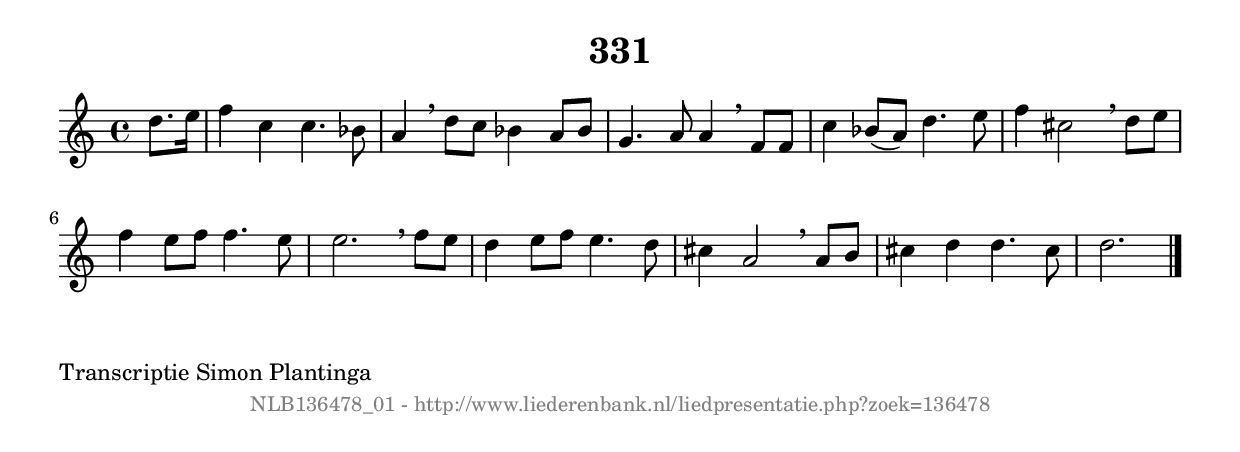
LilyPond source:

%
% produced by wce2krn 1.64 (7 June 2014)
%
\version"2.16"
#(append! paper-alist '(("long" . (cons (* 210 mm) (* 2000 mm)))))
#(set-default-paper-size "long")
sb = {\breathe}
mBreak = {\breathe }
bBreak = {\breathe }
x = {\once\override NoteHead #'style = #'cross }
gl=\glissando
itime={\override Staff.TimeSignature #'stencil = ##f }
ficta = {\once\set suggestAccidentals = ##t}
fine = {\once\override Score.RehearsalMark #'self-alignment-X = #1 \mark \markup {\italic{Fine}}}
dc = {\once\override Score.RehearsalMark #'self-alignment-X = #1 \mark \markup {\italic{D.C.}}}
dcf = {\once\override Score.RehearsalMark #'self-alignment-X = #1 \mark \markup {\italic{D.C. al Fine}}}
dcc = {\once\override Score.RehearsalMark #'self-alignment-X = #1 \mark \markup {\italic{D.C. al Coda}}}
ds = {\once\override Score.RehearsalMark #'self-alignment-X = #1 \mark \markup {\italic{D.S.}}}
dsf = {\once\override Score.RehearsalMark #'self-alignment-X = #1 \mark \markup {\italic{D.S. al Fine}}}
dsc = {\once\override Score.RehearsalMark #'self-alignment-X = #1 \mark \markup {\italic{D.S. al Coda}}}
pv = {\set Score.repeatCommands = #'((volta "1"))}
sv = {\set Score.repeatCommands = #'((volta "2"))}
tv = {\set Score.repeatCommands = #'((volta "3"))}
qv = {\set Score.repeatCommands = #'((volta "4"))}
xv = {\set Score.repeatCommands = #'((volta #f))}
\header{ tagline = ""
title = "331"
}
\score {{
\key d \dorian
\relative g'
{
\set melismaBusyProperties = #'()
\partial 32*8
\time 4/4
\tempo 4=120
\override Score.MetronomeMark #'transparent = ##t
\override Score.RehearsalMark #'break-visibility = #(vector #t #t #f)
d'8. e16 | f4 c4 c4. bes8 | a4 \sb d8 c8 bes4 a8 bes8 | g4. a8 a4 \sb f8 f8 | c'4 bes8( a8) d4. e8 | f4 cis2 \mBreak
d8 e8 | f4 e8 f8 f4. e8 | e2. \sb f8 e8 | d4 e8 f8 e4. d8 | cis4 a2 \sb a8 b8 | cis4 d4 d4. cis8 | d2. \bar "|."
 }}
 \midi { }
 \layout {
            indent = 0.0\cm
}
}
\markup { \wordwrap-string #" 
Transcriptie Simon Plantinga
"}
\markup { \vspace #0 } \markup { \with-color #grey \fill-line { \center-column { \smaller "NLB136478_01 - http://www.liederenbank.nl/liedpresentatie.php?zoek=136478" } } }
